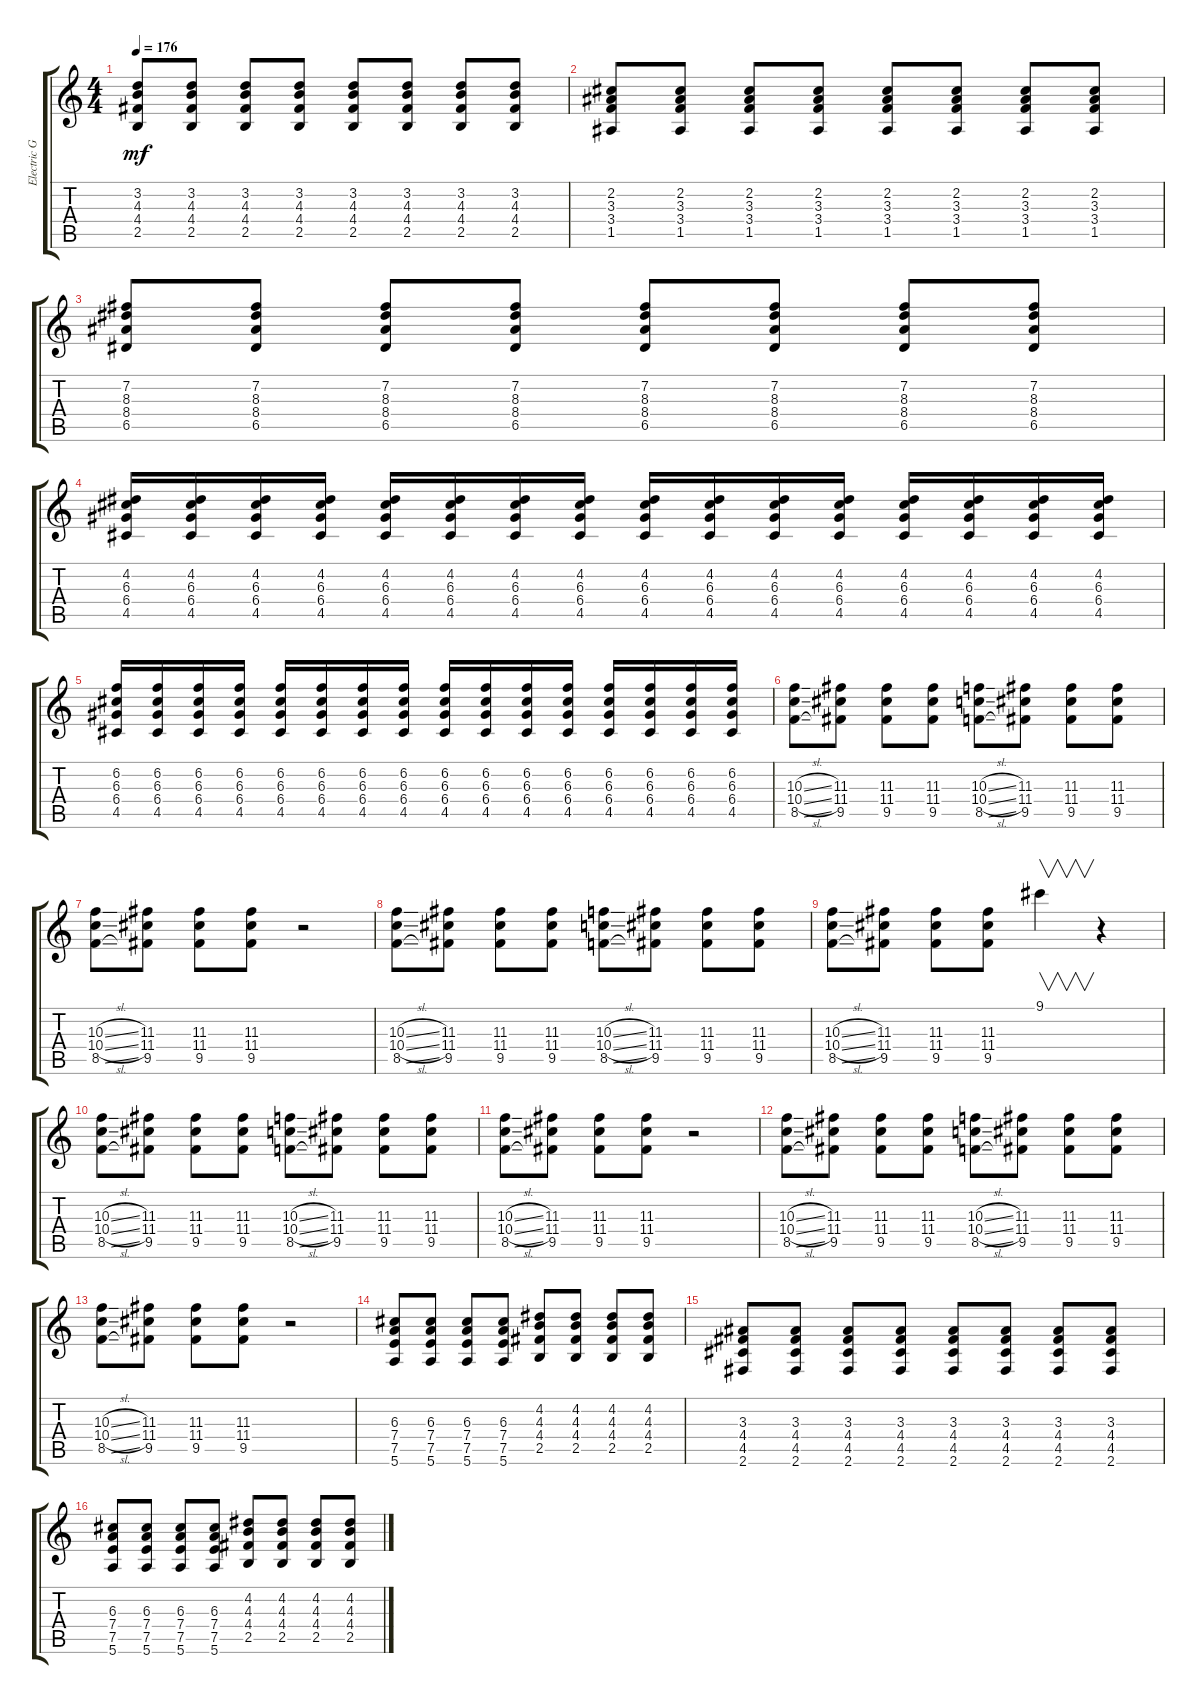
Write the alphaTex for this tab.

\track ("Electric Guitar" "Electric G") {instrument overdrivenguitar}
\staff {score tabs}
\tuning (E4 B3 G3 D3 A2 E2) {hide}
\ts (4 4)
\tempo 176
\clef g2
\ks c
(3.2 4.3 4.4 2.5).8{dy mf} (3.2 4.3 4.4 2.5).8 (3.2 4.3 4.4 2.5).8 (3.2 4.3 4.4 2.5).8 (3.2 4.3 4.4 2.5).8 (3.2 4.3 4.4 2.5).8 (3.2 4.3 4.4 2.5).8 (3.2 4.3 4.4 2.5).8 |
(2.2 3.3 3.4 1.5).8 (2.2 3.3 3.4 1.5).8 (2.2 3.3 3.4 1.5).8 (2.2 3.3 3.4 1.5).8 (2.2 3.3 3.4 1.5).8 (2.2 3.3 3.4 1.5).8 (2.2 3.3 3.4 1.5).8 (2.2 3.3 3.4 1.5).8 |
(7.2 8.3 8.4 6.5).8 (7.2 8.3 8.4 6.5).8 (7.2 8.3 8.4 6.5).8 (7.2 8.3 8.4 6.5).8 (7.2 8.3 8.4 6.5).8 (7.2 8.3 8.4 6.5).8 (7.2 8.3 8.4 6.5).8 (7.2 8.3 8.4 6.5).8 |
(4.2 6.3 6.4 4.5).16 (4.2 6.3 6.4 4.5).16 (4.2 6.3 6.4 4.5).16 (4.2 6.3 6.4 4.5).16 (4.2 6.3 6.4 4.5).16 (4.2 6.3 6.4 4.5).16 (4.2 6.3 6.4 4.5).16 (4.2 6.3 6.4 4.5).16 (4.2 6.3 6.4 4.5).16 (4.2 6.3 6.4 4.5).16 (4.2 6.3 6.4 4.5).16 (4.2 6.3 6.4 4.5).16 (4.2 6.3 6.4 4.5).16 (4.2 6.3 6.4 4.5).16 (4.2 6.3 6.4 4.5).16 (4.2 6.3 6.4 4.5).16 |
(6.2 6.3 6.4 4.5).16 (6.2 6.3 6.4 4.5).16 (6.2 6.3 6.4 4.5).16 (6.2 6.3 6.4 4.5).16 (6.2 6.3 6.4 4.5).16 (6.2 6.3 6.4 4.5).16 (6.2 6.3 6.4 4.5).16 (6.2 6.3 6.4 4.5).16 (6.2 6.3 6.4 4.5).16 (6.2 6.3 6.4 4.5).16 (6.2 6.3 6.4 4.5).16 (6.2 6.3 6.4 4.5).16 (6.2 6.3 6.4 4.5).16 (6.2 6.3 6.4 4.5).16 (6.2 6.3 6.4 4.5).16 (6.2 6.3 6.4 4.5).16 |
(10.3{sl} 10.4{sl} 8.5{sl}).8 (11.3 11.4 9.5).8 (11.3 11.4 9.5).8 (11.3 11.4 9.5).8 (10.3{sl} 10.4{sl} 8.5{sl}).8 (11.3 11.4 9.5).8 (11.3 11.4 9.5).8 (11.3 11.4 9.5).8 |
(10.3{sl} 10.4{sl} 8.5{sl}).8 (11.3 11.4 9.5).8 (11.3 11.4 9.5).8 (11.3 11.4 9.5).8 r.2 |
(10.3{sl} 10.4{sl} 8.5{sl}).8 (11.3 11.4 9.5).8 (11.3 11.4 9.5).8 (11.3 11.4 9.5).8 (10.3{sl} 10.4{sl} 8.5{sl}).8 (11.3 11.4 9.5).8 (11.3 11.4 9.5).8 (11.3 11.4 9.5).8 |
(10.3{sl} 10.4{sl} 8.5{sl}).8 (11.3 11.4 9.5).8 (11.3 11.4 9.5).8 (11.3 11.4 9.5).8 9.1.4{v} r.4 |
(10.3{sl} 10.4{sl} 8.5{sl}).8 (11.3 11.4 9.5).8 (11.3 11.4 9.5).8 (11.3 11.4 9.5).8 (10.3{sl} 10.4{sl} 8.5{sl}).8 (11.3 11.4 9.5).8 (11.3 11.4 9.5).8 (11.3 11.4 9.5).8 |
(10.3{sl} 10.4{sl} 8.5{sl}).8 (11.3 11.4 9.5).8 (11.3 11.4 9.5).8 (11.3 11.4 9.5).8 r.2 |
(10.3{sl} 10.4{sl} 8.5{sl}).8 (11.3 11.4 9.5).8 (11.3 11.4 9.5).8 (11.3 11.4 9.5).8 (10.3{sl} 10.4{sl} 8.5{sl}).8 (11.3 11.4 9.5).8 (11.3 11.4 9.5).8 (11.3 11.4 9.5).8 |
(10.3{sl} 10.4{sl} 8.5{sl}).8 (11.3 11.4 9.5).8 (11.3 11.4 9.5).8 (11.3 11.4 9.5).8 r.2 |
(6.3 7.4 7.5 5.6).8 (6.3 7.4 7.5 5.6).8 (6.3 7.4 7.5 5.6).8 (6.3 7.4 7.5 5.6).8 (4.2 4.3 4.4 2.5).8 (4.2 4.3 4.4 2.5).8 (4.2 4.3 4.4 2.5).8 (4.2 4.3 4.4 2.5).8 |
(3.3 4.4 4.5 2.6).8 (3.3 4.4 4.5 2.6).8 (3.3 4.4 4.5 2.6).8 (3.3 4.4 4.5 2.6).8 (3.3 4.4 4.5 2.6).8 (3.3 4.4 4.5 2.6).8 (3.3 4.4 4.5 2.6).8 (3.3 4.4 4.5 2.6).8 |
(6.3 7.4 7.5 5.6).8 (6.3 7.4 7.5 5.6).8 (6.3 7.4 7.5 5.6).8 (6.3 7.4 7.5 5.6).8 (4.2 4.3 4.4 2.5).8 (4.2 4.3 4.4 2.5).8 (4.2 4.3 4.4 2.5).8 (4.2 4.3 4.4 2.5).8
